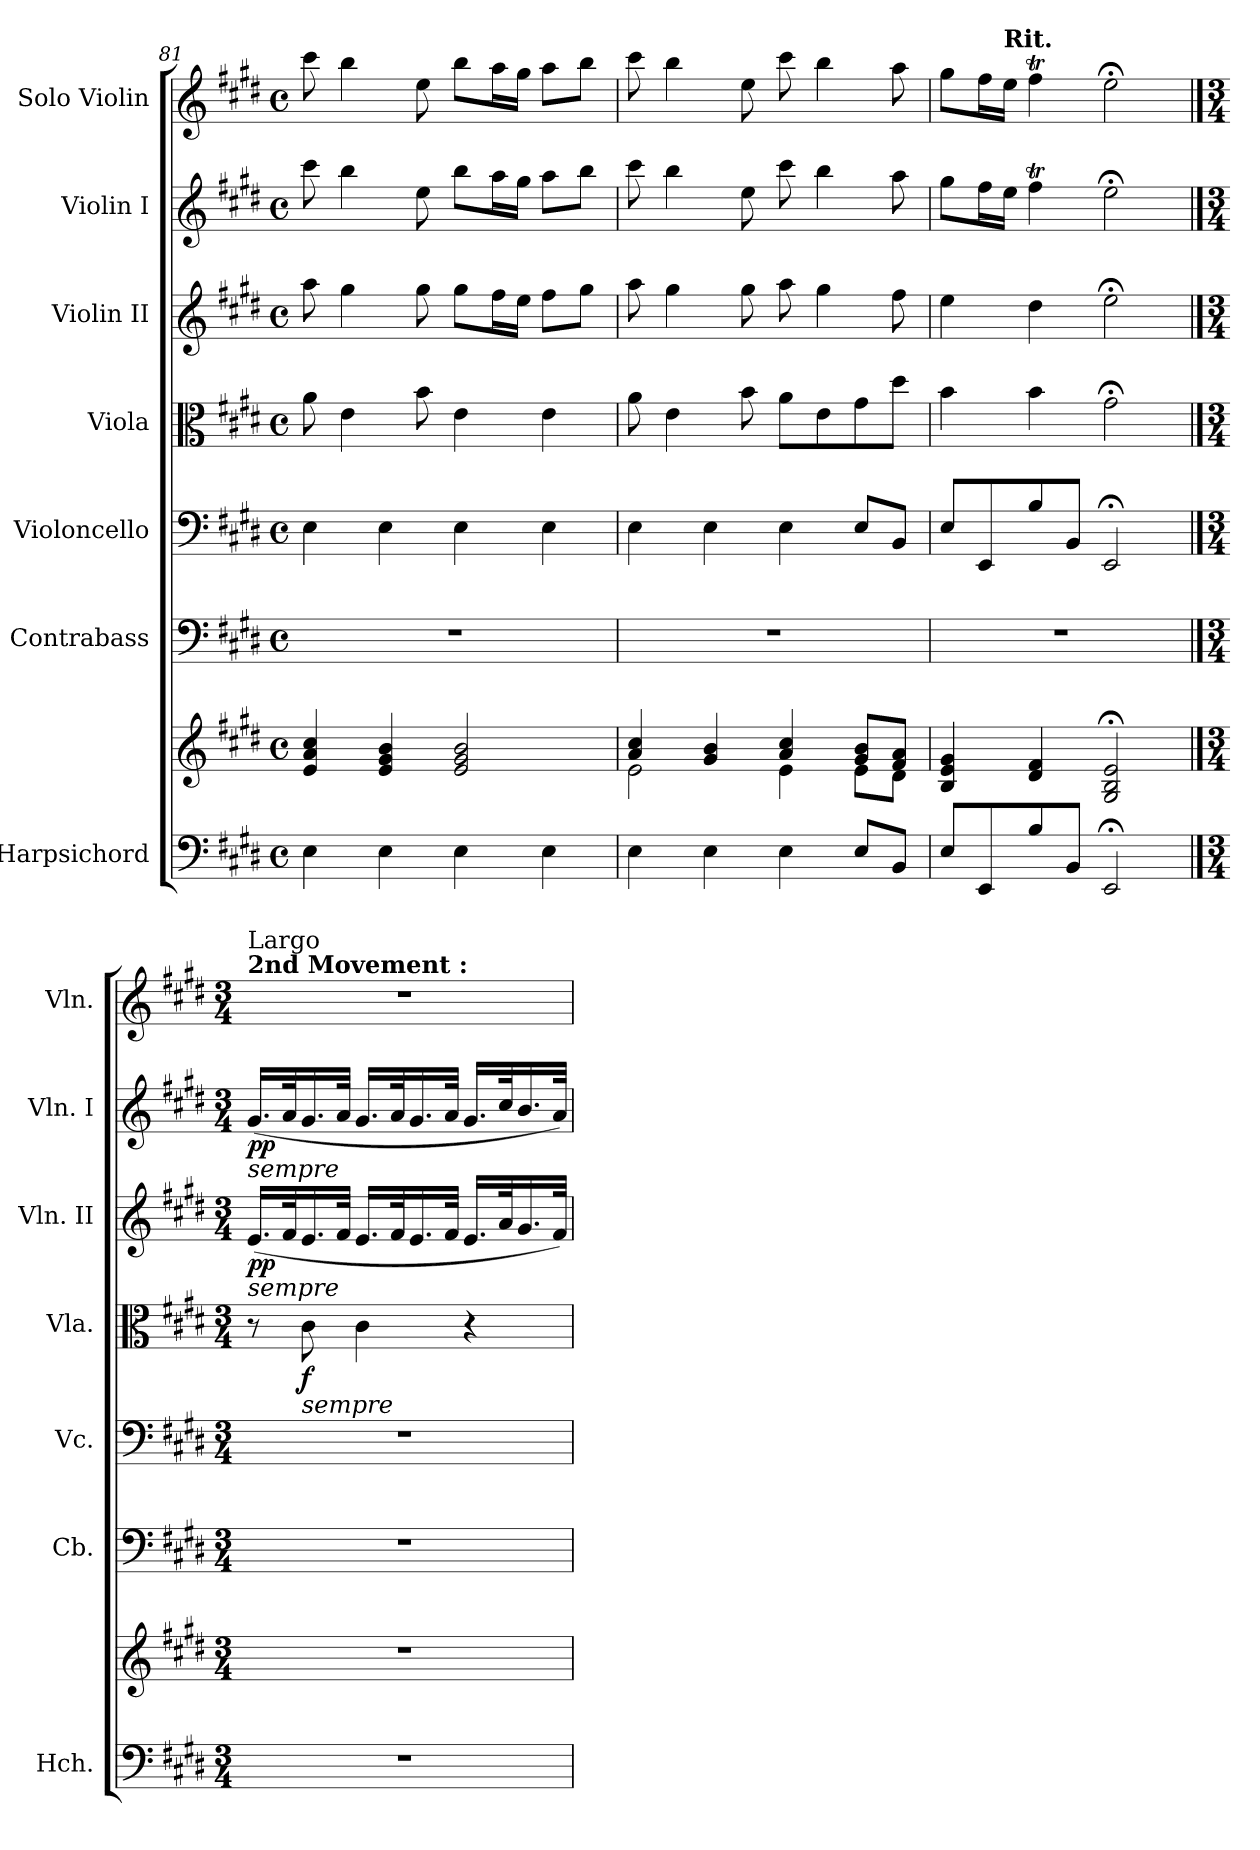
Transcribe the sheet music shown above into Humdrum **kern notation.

**kern	**kern	**kern	**kern	**kern	**dynam	**kern	**dynam	**kern	**dynam	**kern
*part7	*part7	*part6	*part5	*part4	*part4	*part3	*part3	*part2	*part2	*part1
*staff8	*staff7	*staff6	*staff5	*staff4	*staff4	*staff3	*staff3	*staff2	*staff2	*staff1
*I"Harpsichord	*	*I"Contrabass	*I"Violoncello	*I"Viola	*	*I"Violin II	*	*I"Violin I	*	*I"Solo Violin
*I'Hch.	*	*I'Cb.	*I'Vc.	*I'Vla.	*	*I'Vln. II	*	*I'Vln. I	*	*I'Vln.
*clefF4	*clefG2	*clefF4	*clefF4	*clefC3	*	*clefG2	*	*clefG2	*	*clefG2
*	*	*ITrd7c12	*	*	*	*	*	*	*	*
*k[f#c#g#d#]	*k[f#c#g#d#]	*k[f#c#g#d#]	*k[f#c#g#d#]	*k[f#c#g#d#]	*	*k[f#c#g#d#]	*	*k[f#c#g#d#]	*	*k[f#c#g#d#]
*M4/4	*M4/4	*M4/4	*M4/4	*M4/4	*	*M4/4	*	*M4/4	*	*M4/4
*met(c)	*met(c)	*met(c)	*met(c)	*met(c)	*	*met(c)	*	*met(c)	*	*met(c)
=81	=81	=81	=81	=81	=81	=81	=81	=81	=81	=81
4E\	4e/ 4a/ 4cc#/	1r	4E\	8a\	.	8aa\	.	8ccc#\	.	8ccc#\
.	.	.	.	4e\	.	4gg#\	.	4bb\	.	4bb\
4E\	4e/ 4g#/ 4b/	.	4E\	.	.	.	.	.	.	.
.	.	.	.	8b\	.	8gg#\	.	8ee\	.	8ee\
4E\	2e/ 2g#/ 2b/	.	4E\	4e\	.	8gg#\L	.	8bb\L	.	8bb\L
.	.	.	.	.	.	16ff#\L	.	16aa\L	.	16aa\L
.	.	.	.	.	.	16ee\JJ	.	16gg#\JJ	.	16gg#\JJ
4E\	.	.	4E\	4e\	.	8ff#\L	.	8aa\L	.	8aa\L
.	.	.	.	.	.	8gg#\J	.	8bb\J	.	8bb\J
=82	=82	=82	=82	=82	=82	=82	=82	=82	=82	=82
*	*^	*	*	*	*	*	*	*	*	*
4E\	2e\	4a/ 4cc#/	1r	4E\	8a\	.	8aa\	.	8ccc#\	.	8ccc#\
.	.	.	.	.	4e\	.	4gg#\	.	4bb\	.	4bb\
4E\	.	4g#/ 4b/	.	4E\	.	.	.	.	.	.	.
.	.	.	.	.	8b\	.	8gg#\	.	8ee\	.	8ee\
4E\	4e\	4a/ 4cc#/	.	4E\	8a\L	.	8aa\	.	8ccc#\	.	8ccc#\
.	.	.	.	.	8e\	.	4gg#\	.	4bb\	.	4bb\
8E/L	8e\L	8g#/ 8b/L	.	8E/L	8g#\	.	.	.	.	.	.
8BB/J	8d#\J	8f#/ 8a/J	.	8BB/J	8dd#\J	.	8ff#\	.	8aa\	.	8aa\
*	*v	*v	*	*	*	*	*	*	*	*	*
!!LO:PB:g=z
=83	=83	=83	=83	=83	=83	=83	=83	=83	=83	=83
8E/L	4B/ 4e/ 4g#/	1r	8E/L	4b\	.	4ee\	.	8gg#\L	.	8gg#\L
8EE/	.	.	8EE/	.	.	.	.	16ff#\L	.	16ff#\L
!	!	!	!	!	!	!	!	!	!	!LO:TX:a:B:t=Rit.
.	.	.	.	.	.	.	.	16ee\JJ	.	16ee\JJ
8B/	4d#/ 4f#/	.	8B/	4b\	.	4dd#\	.	4ff#T\	.	4ff#T\
8BB/J	.	.	8BB/J	.	.	.	.	.	.	.
2EE;Z/	2G#/;<Z 2B/;<Z 2e/;<Z	.	2EE;<Z/	2g#;<Z\	.	2ee;<Z\	.	2ee;<Z\	.	2ee;<Z\
==84	==84	==84	==84	==84	==84	==84	==84	==84	==84	==84
*M3/4	*M3/4	*M3/4	*M3/4	*M3/4	*	*M3/4	*	*M3/4	*	*M3/4
!	!	!	!	!	!	!	!	!	!	!LO:TX:a:B:t=2nd Movement &colon;
!	!	!	!	!	!	!	!	!	!	!LO:TX:t=Largo
!	!	!	!	!	!	!	!	!LO:TX:b:i:t=sempre	!	!
!	!	!	!	!	!	!LO:TX:b:i:t=sempre	!	!	!	!
!	!	!	!	!	!	!	!LO:DY:b	!	!LO:DY:b	!
2.r	2.r	2.r	2.r	8r	.	(<16.e/LL	pp	(<16.g#/LL	pp	2.r
.	.	.	.	.	.	32f#/K	.	32a/K	.	.
!	!	!	!	!LO:TX:b:i:t=sempre	!	!	!	!	!	!
!	!	!	!	!	!LO:DY:b	!	!	!	!	!
.	.	.	.	8c#\	f	16.e/	.	16.g#/	.	.
.	.	.	.	.	.	32f#/JJk	.	32a/JJk	.	.
.	.	.	.	4c#\	.	16.e/LL	.	16.g#/LL	.	.
.	.	.	.	.	.	32f#/K	.	32a/K	.	.
.	.	.	.	.	.	16.e/	.	16.g#/	.	.
.	.	.	.	.	.	32f#/JJk	.	32a/JJk	.	.
.	.	.	.	4r	.	16.e/LL	.	16.g#/LL	.	.
.	.	.	.	.	.	32a/K	.	32cc#/K	.	.
.	.	.	.	.	.	16.g#/	.	16.b/	.	.
.	.	.	.	.	.	32f#/JJk)	.	32a/JJk)	.	.
=	=	=	=	=	=	=	=	=	=	=
*-	*-	*-	*-	*-	*-	*-	*-	*-	*-	*-
